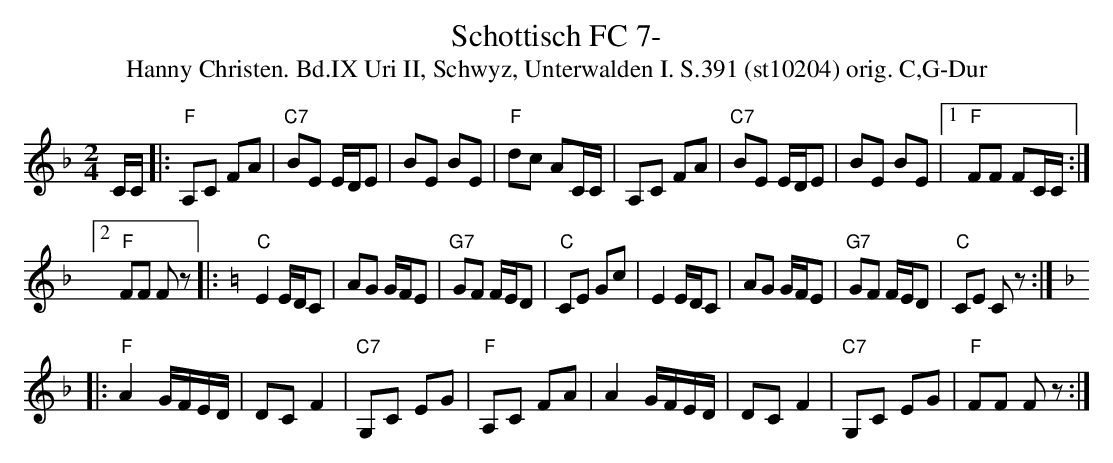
X:1
T:Schottisch FC 7-
T:Hanny Christen. Bd.IX Uri II, Schwyz, Unterwalden I. S.391 (st10204) orig. C,G-Dur
M:2/4
L:1/8
K:Fmaj
C/2C/2 |: "F"A,C FA | "C7"BE E/2D/2E | BE BE | "F"dc AC/2C/2 | A,C FA | "C7"BE E/2D/2E | BE BE |1 "F"FF FC/2C/2 :|2
"F"FF F z |: [K:Cmaj] "C"E2 E/2D/2C | AG G/2F/2E | "G7"GF F/2E/2D | "C"CE Gc | E2 E/2D/2C | AG G/2F/2E | "G7"GF F/2E/2D | "C"CE C z :| [K:Fmaj]
|: "F"A2 G/2F/2E/2D/2 | DC F2 | "C7"G,C EG | "F"A,C FA | A2 G/2F/2E/2D/2 | DC F2 | "C7"G,C EG | "F"FF F z :|
